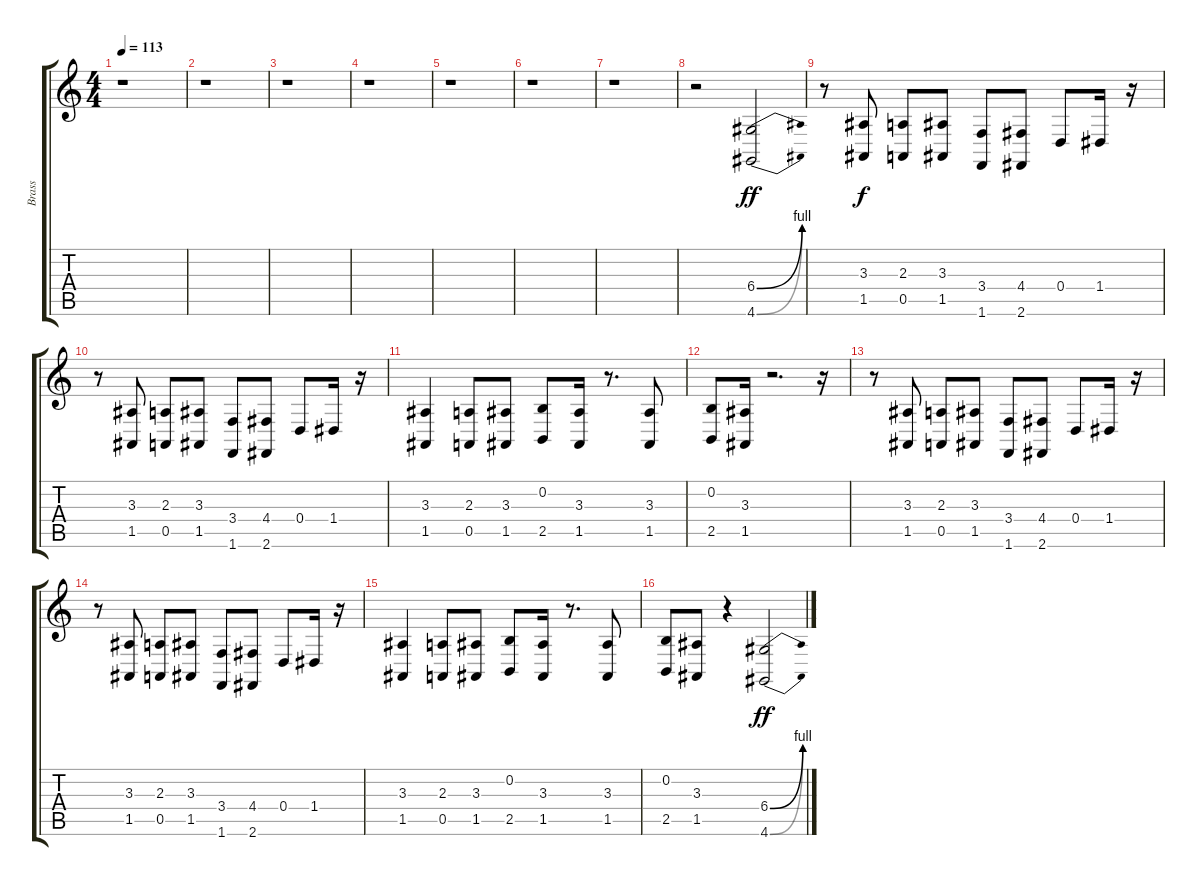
\track ("Brass" "Brass") {instrument brasssection}
\staff {score tabs}
\tuning (E4 B3 G3 D3 A2 E2) {hide}
\ts (4 4)
\tempo 113
\clef g2
\ks c
r.1{dy ff} |
r.1 |
r.1 |
r.1 |
r.1 |
r.1 |
r.1 |
r.2 (6.4{be (bend 0 0 60 4)} 4.6{be (bend 0 0 60 4)}).2 |
r.8 (3.3 1.5).8{dy f} (2.3 0.5).8 (3.3 1.5).8 (3.4 1.6).8 (4.4 2.6).8 0.4.8 1.4.16 r.16 |
r.8 (3.3 1.5).8 (2.3 0.5).8 (3.3 1.5).8 (3.4 1.6).8 (4.4 2.6).8 0.4.8 1.4.16 r.16 |
(3.3 1.5).4 (2.3 0.5).8 (3.3 1.5).8 (0.2 2.5).8 (3.3 1.5).16 r.8{d} (3.3 1.5).8 |
(0.2 2.5).8 (3.3 1.5).16 r.2{d} r.16 |
r.8 (3.3 1.5).8 (2.3 0.5).8 (3.3 1.5).8 (3.4 1.6).8 (4.4 2.6).8 0.4.8 1.4.16 r.16 |
r.8 (3.3 1.5).8 (2.3 0.5).8 (3.3 1.5).8 (3.4 1.6).8 (4.4 2.6).8 0.4.8 1.4.16 r.16 |
(3.3 1.5).4 (2.3 0.5).8 (3.3 1.5).8 (0.2 2.5).8 (3.3 1.5).16 r.8{d} (3.3 1.5).8 |
(0.2 2.5).8 (3.3 1.5).8 r.4 (6.4{be (bend 0 0 60 4)} 4.6{be (bend 0 0 60 4)}).2{dy ff}
